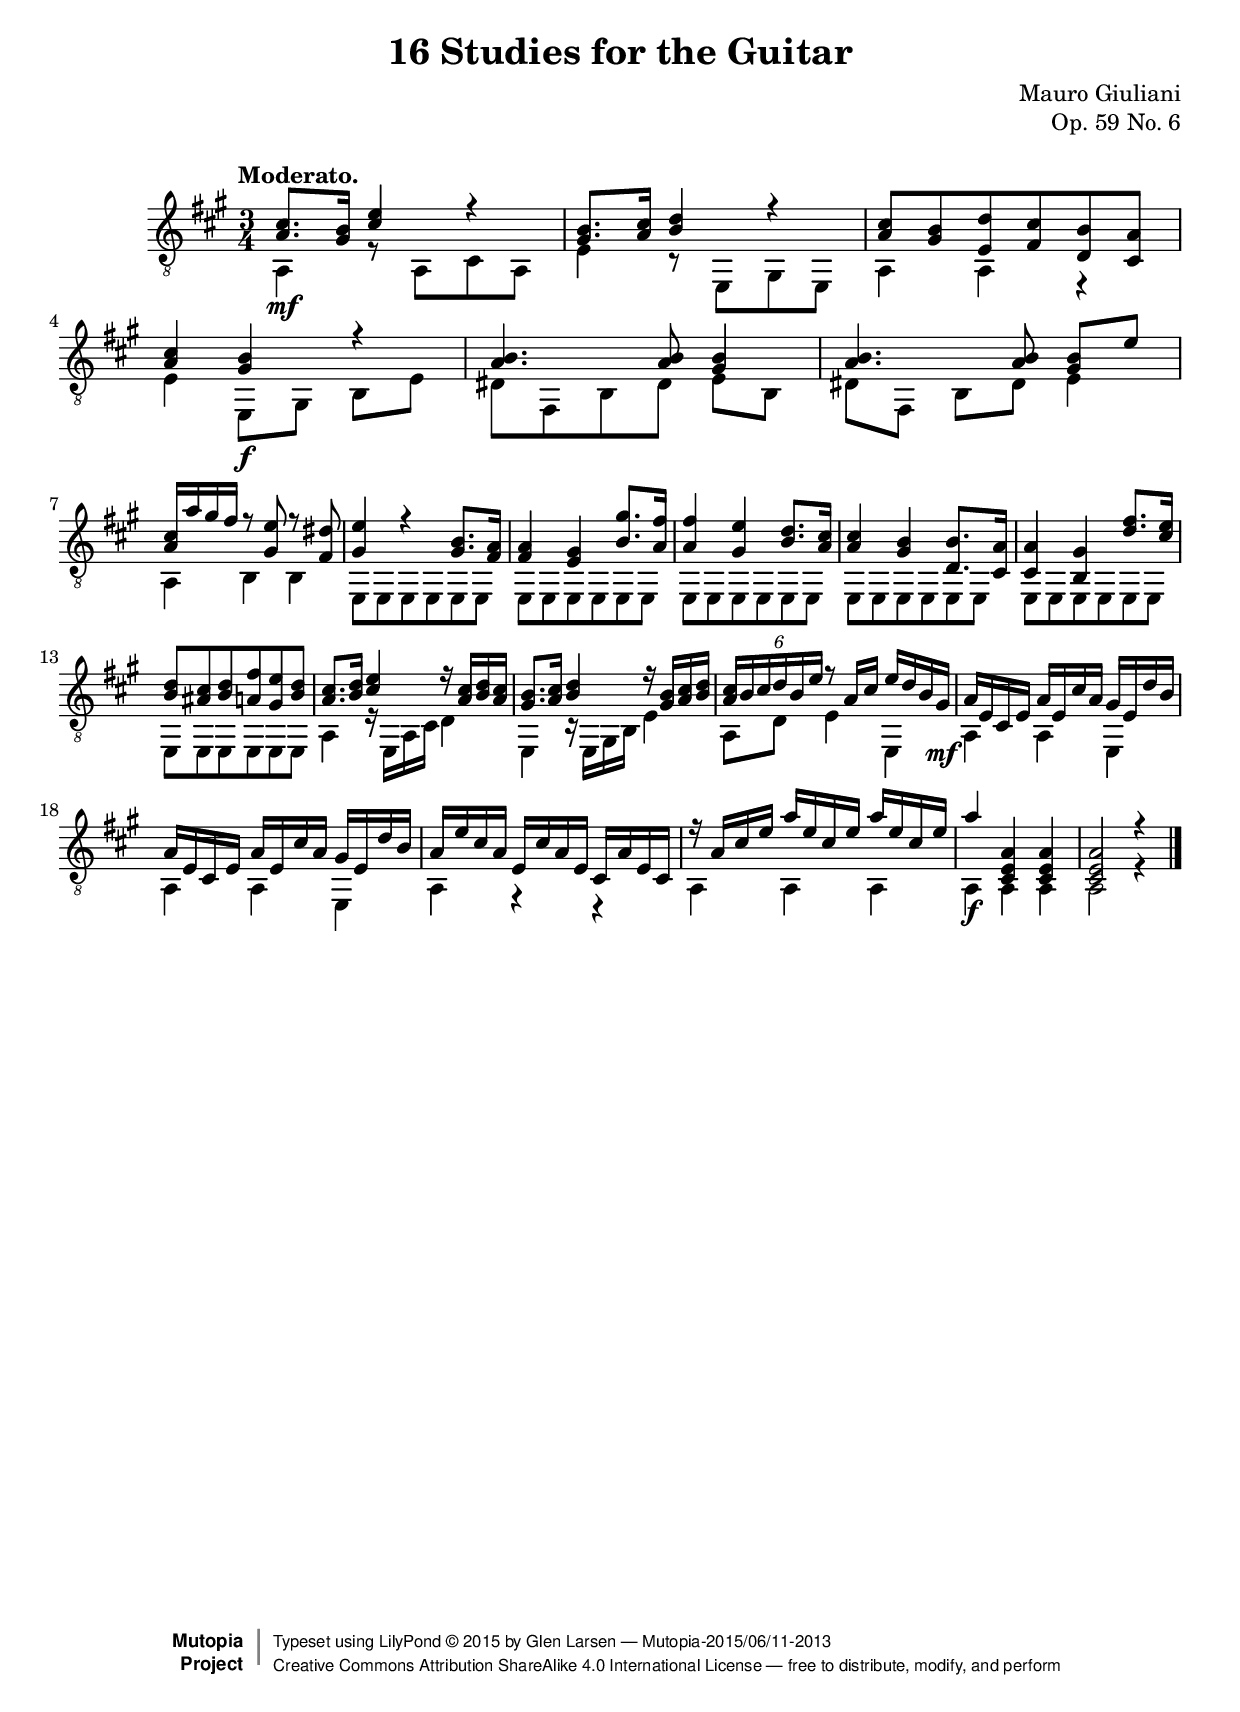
\version "2.18.2"

\header {
  title = "16 Studies for the Guitar"
  composer = "Mauro Giuliani"
  opus = "Op. 59 No. 6"
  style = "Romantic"
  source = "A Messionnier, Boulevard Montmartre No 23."
  % Statens musikbibliotek - The Music Library of Sweden
  % Boije 142
  date = "1822"
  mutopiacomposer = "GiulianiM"
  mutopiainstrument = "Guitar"
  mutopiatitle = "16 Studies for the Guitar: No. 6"
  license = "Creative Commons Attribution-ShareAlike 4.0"
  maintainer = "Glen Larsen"
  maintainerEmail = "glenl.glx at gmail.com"

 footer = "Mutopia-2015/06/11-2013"
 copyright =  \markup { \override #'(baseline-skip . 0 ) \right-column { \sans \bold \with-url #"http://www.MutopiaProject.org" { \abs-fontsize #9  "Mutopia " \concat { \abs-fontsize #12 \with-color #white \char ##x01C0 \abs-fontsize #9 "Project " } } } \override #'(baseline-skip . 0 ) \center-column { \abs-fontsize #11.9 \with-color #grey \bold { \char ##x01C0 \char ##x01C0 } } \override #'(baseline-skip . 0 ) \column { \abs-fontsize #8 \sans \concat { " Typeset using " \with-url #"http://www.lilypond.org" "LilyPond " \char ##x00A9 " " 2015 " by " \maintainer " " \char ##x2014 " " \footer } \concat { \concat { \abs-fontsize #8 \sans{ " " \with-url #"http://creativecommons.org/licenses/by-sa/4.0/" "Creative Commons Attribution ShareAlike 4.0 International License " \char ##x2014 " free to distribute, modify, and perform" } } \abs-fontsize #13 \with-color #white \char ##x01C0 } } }
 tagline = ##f
}

\paper {
  % add space between composer/opus markup and first staff
  markup-system-spacing #'padding = #3
  % add a little space between composer and opus
  markup-markup-spacing #'padding = #1.2
  top-margin = #8
  bottom-margin = #10
}

mbreak = { \break }
global = {
  \time 3/4 \key a \major
}

upperVoice = \relative c' {
  \voiceOne
%  \slurDown
  <cis a>8.\mf <b gis>16 <e cis>4 r4 |
  <b gis>8. <cis a>16 <d b>4 r |
  <cis a>8 <b gis> <d e,> <cis fis,> <b d,> <a cis,> |
  <cis a>4 <b gis>\f r |
  <b a>4. q8 <b gis>4 |
  <b a>4. q8 <b gis>8[ e] |

  \mbreak
  <cis a>16 a' gis fis r8 <e gis,>8 r <dis fis,> |
  <e gis,>4 r <b gis>8. <a fis>16 |
  <a fis>4 <gis e> <gis' b,>8. <fis a,>16 |
  <fis a,>4 <e gis,> <d b>8. <cis a>16 |
  <cis a>4 <b gis> <b d,>8. <a cis,>16 |
  <a cis,>4 <gis b,> <fis' d>8. <e cis>16 |

  \mbreak
  <d b>8 <cis ais> <d b> <fis a,> <e gis,> <d b> |
  <cis a>8. <d b>16 <e cis>4 r16 <cis a> <d b> <cis a> |
  <b gis>8. <cis a>16 <d b>4 r16 <b gis> <cis a> <d b> |
  \tuplet 6/4 { <cis a>16 b cis d b e } r8 a,16 cis e d b gis\mf |
  a16 e cis e a e cis' a gis e d' b |

  \mbreak
  a16 e cis e a e cis' a gis e d' b |
  a16 e' cis a e cis' a e cis a' e cis |
  r16 a' cis e a e cis e a e cis e |
  a4\f <a, e cis>4 q |
  q2 r4

  \bar "|."
}

lowerVoice = \relative c {
  \voiceTwo
  a4 r8 a cis a |
  e'4 r8 e, gis e |
  a4 a r |
  e'4 e,8 gis b[ e] |
  dis8 fis, b dis e[ b] |
  dis8 fis, b[ dis] e4 |

  a,4 b b |
  \repeat unfold 6 {e,8} |
  \repeat unfold 4 { \repeat unfold 6 e8 } |

  e8 e e e e e |
  a4 r16 e a cis d4 |
  e,4 r16 e gis b e4 |
  a,8 d e4 e, |
  a4 a e |

  a4 a e |
  a4 r r |
  a4 a a |
  a4 a a |
  a2 r4
}


\score {
  <<
    \new Staff = "Guitar" \with {
      midiInstrument = #"acoustic guitar (nylon)"
    } <<
      \global
      \clef "treble_8"
      \tempo "Moderato."

      \context Voice = "upperVoice" \upperVoice
      \context Voice = "lowerVoice" \lowerVoice
    >>
%{
    % tabs are not completely developed
    \new TabStaff = "Guitar tabs" \with {
      restrainOpenStrings = ##t
    } <<
      \clef "moderntab"
      \global
      \context TabVoice = "upperVoice" \upperVoice
      \context TabVoice = "lowerVoice" \lowerVoice
    >>
%}
  >>
  \layout {}
  \midi {
    \tempo 4 = 100
  }
}
